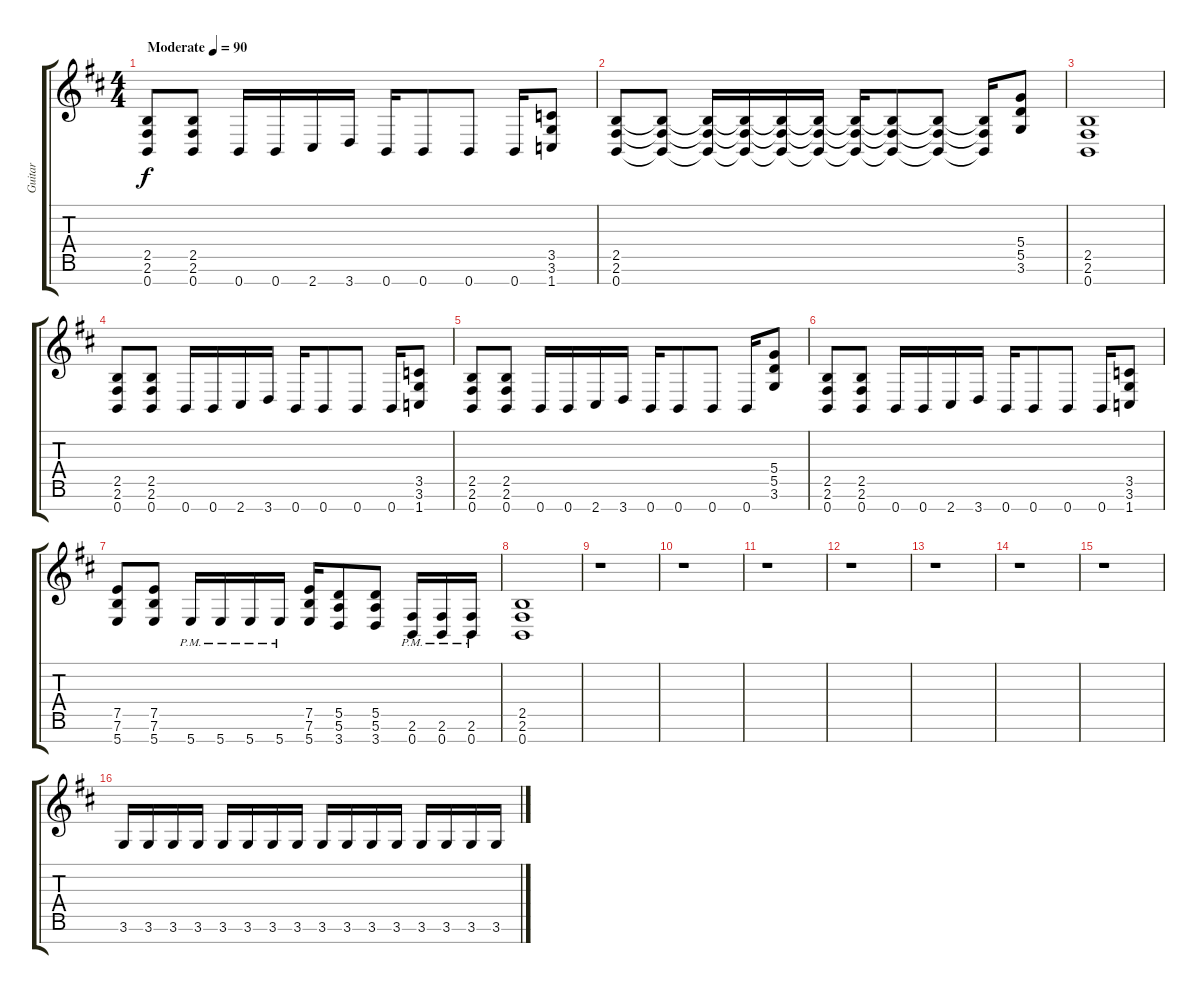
\track ("Guitar" "Guitar") {instrument distortionguitar}
\staff {score tabs}
\tuning (E4 B3 G3 D3 A2 E2 B1) {hide}
\ts (4 4)
\tempo (90 "Moderate")
\clef g2
\ks bminor
(2.5 2.6 0.7).8{dy f instrument distortionguitar} (2.5 2.6 0.7).8 0.7.16 0.7.16 2.7.16 3.7.16 0.7.16 0.7.8 0.7.8 0.7.16 (3.5 3.6 1.7).8 |
(2.5 2.6 0.7).8 (2.5{t} 2.6{t} 0.7{t}).8 (2.5{t} 2.6{t} 0.7{t}).16 (2.5{t} 2.6{t} 0.7{t}).16 (2.5{t} 2.6{t} 0.7{t}).16 (2.5{t} 2.6{t} 0.7{t}).16 (2.5{t} 2.6{t} 0.7{t}).16 (2.5{t} 2.6{t} 0.7{t}).8 (2.5{t} 2.6{t} 0.7{t}).8 (2.5{t} 2.6{t} 0.7{t}).16 (5.4 5.5 3.6).8 |
(2.5 2.6 0.7).1 |
(2.5 2.6 0.7).8 (2.5 2.6 0.7).8 0.7.16 0.7.16 2.7.16 3.7.16 0.7.16 0.7.8 0.7.8 0.7.16 (3.5 3.6 1.7).8 |
(2.5 2.6 0.7).8 (2.5 2.6 0.7).8 0.7.16 0.7.16 2.7.16 3.7.16 0.7.16 0.7.8 0.7.8 0.7.16 (5.4 5.5 3.6).8 |
(2.5 2.6 0.7).8 (2.5 2.6 0.7).8 0.7.16 0.7.16 2.7.16 3.7.16 0.7.16 0.7.8 0.7.8 0.7.16 (3.5 3.6 1.7).8 |
(7.5 7.6 5.7).8 (7.5 7.6 5.7).8 5.7{pm}.16 5.7{pm}.16 5.7{pm}.16 5.7{pm}.16 (7.5 7.6 5.7).16 (5.5 5.6 3.7).8 (5.5 5.6 3.7).8 (2.6{pm} 0.7{pm}).16 (2.6{pm} 0.7{pm}).16 (2.6{pm} 0.7{pm}).16 |
(2.5 2.6 0.7).1{volume 3} |
r.1{volume 13} |
r.1 |
r.1 |
r.1 |
r.1 |
r.1 |
r.1 |
3.6.16 3.6.16 3.6.16 3.6.16 3.6.16 3.6.16 3.6.16 3.6.16 3.6.16 3.6.16 3.6.16 3.6.16 3.6.16 3.6.16 3.6.16 3.6.16
